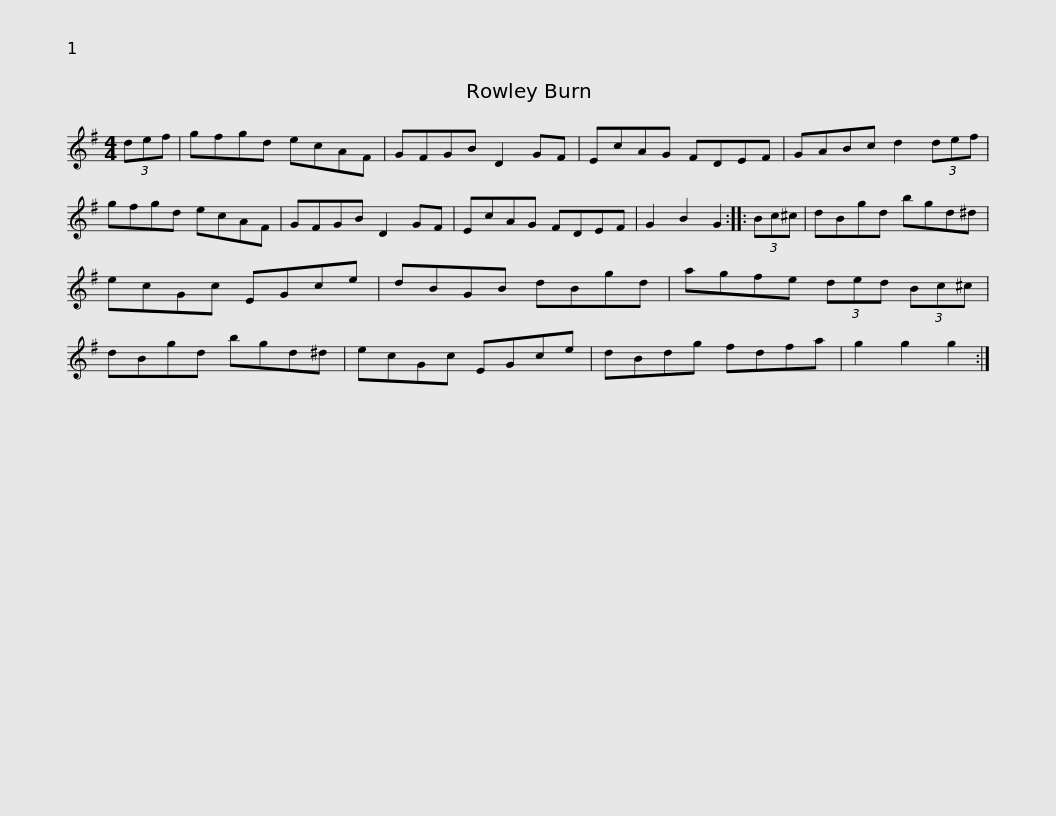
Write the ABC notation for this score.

X:1
L:1/8
M:4/4
I:linebreak $
K:G
V:1 treble
V:1
 (3def | gfgd ecAF | GFGB D2 GF | EcAG FDEF | GABc d2 (3def | %5
 gfgd ecAF |$ GFGB D2 GF | EcAG FDEF | G2 B2 G2 :: (3Bc^c | %10
 dBgd bgd^d | ecGc EGce |$ dBGB dBgd | agfe (3ded (3Bc^c | dBgd bgd^d | %15
 ecGc EGce | dBdg fdfa |$ g2 g2 g2 :| %18
